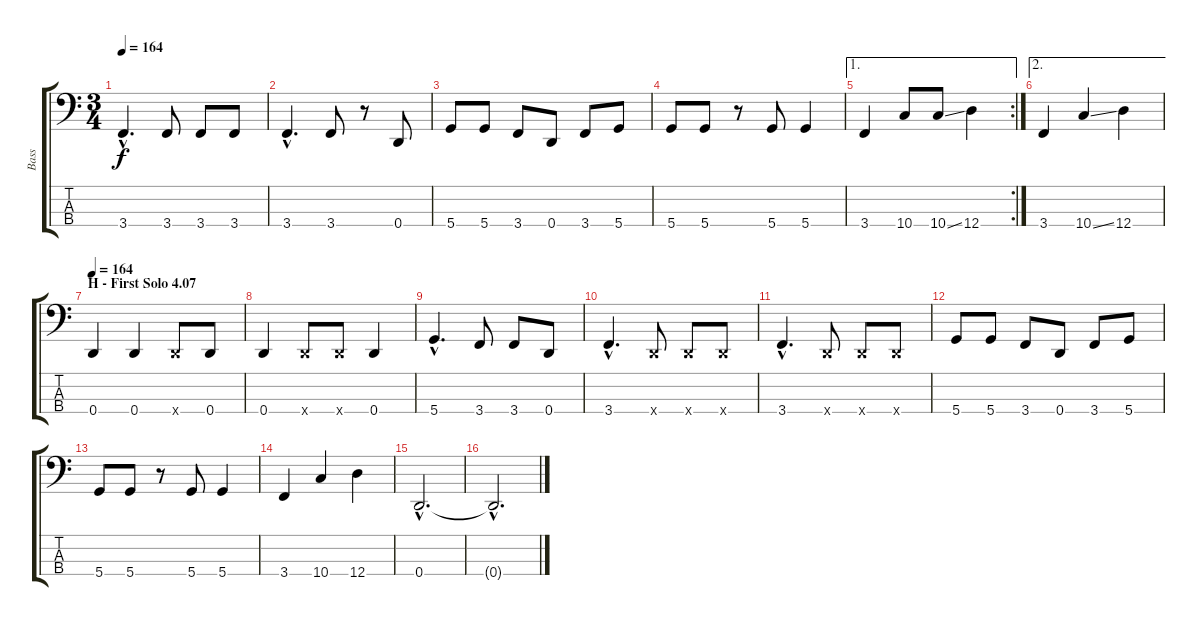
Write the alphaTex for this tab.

\track ("Bass" "Bass") {instrument electricbasspick}
\staff {score tabs}
\tuning (G2 D2 A1 D1) {hide}
\ts (3 4)
\tempo 164
\clef f4
\ks c
3.4{hac}.4{d dy f} 3.4.8 3.4.8 3.4.8 |
3.4{hac}.4{d} 3.4.8 r.8 0.4.8 |
5.4.8 5.4.8 3.4.8 0.4.8 3.4.8 5.4.8 |
5.4.8 5.4.8 r.8 5.4.8 5.4.4 |
\ae 1
\rc 2
3.4.4 10.4.8 10.4{ss}.8 12.4.4 |
\ae 2
3.4.4 10.4{ss}.4 12.4.4 |
\section ("" "H - First Solo 4.07")
\tempo 164
0.4.4 0.4.4 0.4{x}.8 0.4.8 |
0.4.4 0.4{x}.8 0.4{x}.8 0.4.4 |
5.4{hac}.4{d} 3.4.8 3.4.8 0.4.8 |
3.4{hac}.4{d} 0.4{x}.8 0.4{x}.8 0.4{x}.8 |
3.4{hac}.4{d} 0.4{x}.8 0.4{x}.8 0.4{x}.8 |
5.4.8 5.4.8 3.4.8 0.4.8 3.4.8 5.4.8 |
5.4.8 5.4.8 r.8 5.4.8 5.4.4 |
3.4.4 10.4.4 12.4.4 |
0.4{hac}.2{d} |
0.4{hac t}.2{d}
